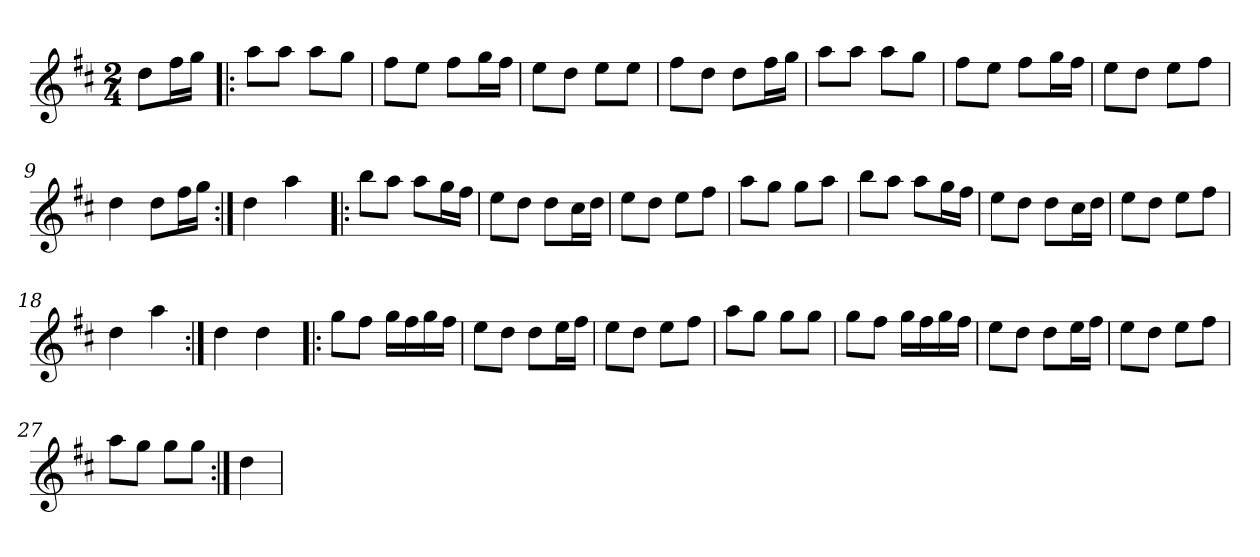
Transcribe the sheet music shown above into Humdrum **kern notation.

**kern
*part1
*staff1
*clefG2
*k[f#c#]
*D:
*M2/4
=1
8dd\L
16ff#\L
16gg\JJ
=2!|:
8aa\L
8aa\J
8aa\L
8gg\J
=3
8ff#\L
8ee\J
8ff#\L
16gg\L
16ff#\JJ
=4
8ee\L
8dd\J
8ee\L
8ee\J
=5
8ff#\L
8dd\J
8dd\L
16ff#\L
16gg\JJ
=6
8aa\L
8aa\J
8aa\L
8gg\J
=7
8ff#\L
8ee\J
8ff#\L
16gg\L
16ff#\JJ
=8
8ee\L
8dd\J
8ee\L
8ff#\J
=9
4dd\
8dd\L
16ff#\L
16gg\JJ
=10:|!
4dd\
4aa\
!!LO:LB:g=z
=11!|:
8bb\L
8aa\J
8aa\L
16gg\L
16ff#\JJ
=12
8ee\L
8dd\J
8dd\L
16cc#\L
16dd\JJ
=13
8ee\L
8dd\J
8ee\L
8ff#\J
=14
8aa\L
8gg\J
8gg\L
8aa\J
=15
8bb\L
8aa\J
8aa\L
16gg\L
16ff#\JJ
=16
8ee\L
8dd\J
8dd\L
16cc#\L
16dd\JJ
=17
8ee\L
8dd\J
8ee\L
8ff#\J
=18
4dd\
4aa\
=19:|!
4dd\
4dd\
!!LO:LB:g=z
=20!|:
8gg\L
8ff#\J
16gg\LL
16ff#\
16gg\
16ff#\JJ
=21
8ee\L
8dd\J
8dd\L
16ee\L
16ff#\JJ
=22
8ee\L
8dd\J
8ee\L
8ff#\J
=23
8aa\L
8gg\J
8gg\L
8gg\J
=24
8gg\L
8ff#\J
16gg\LL
16ff#\
16gg\
16ff#\JJ
=25
8ee\L
8dd\J
8dd\L
16ee\L
16ff#\JJ
=26
8ee\L
8dd\J
8ee\L
8ff#\J
=27
8aa\L
8gg\J
8gg\L
8gg\J
=28:|!
4dd\
=
*-
